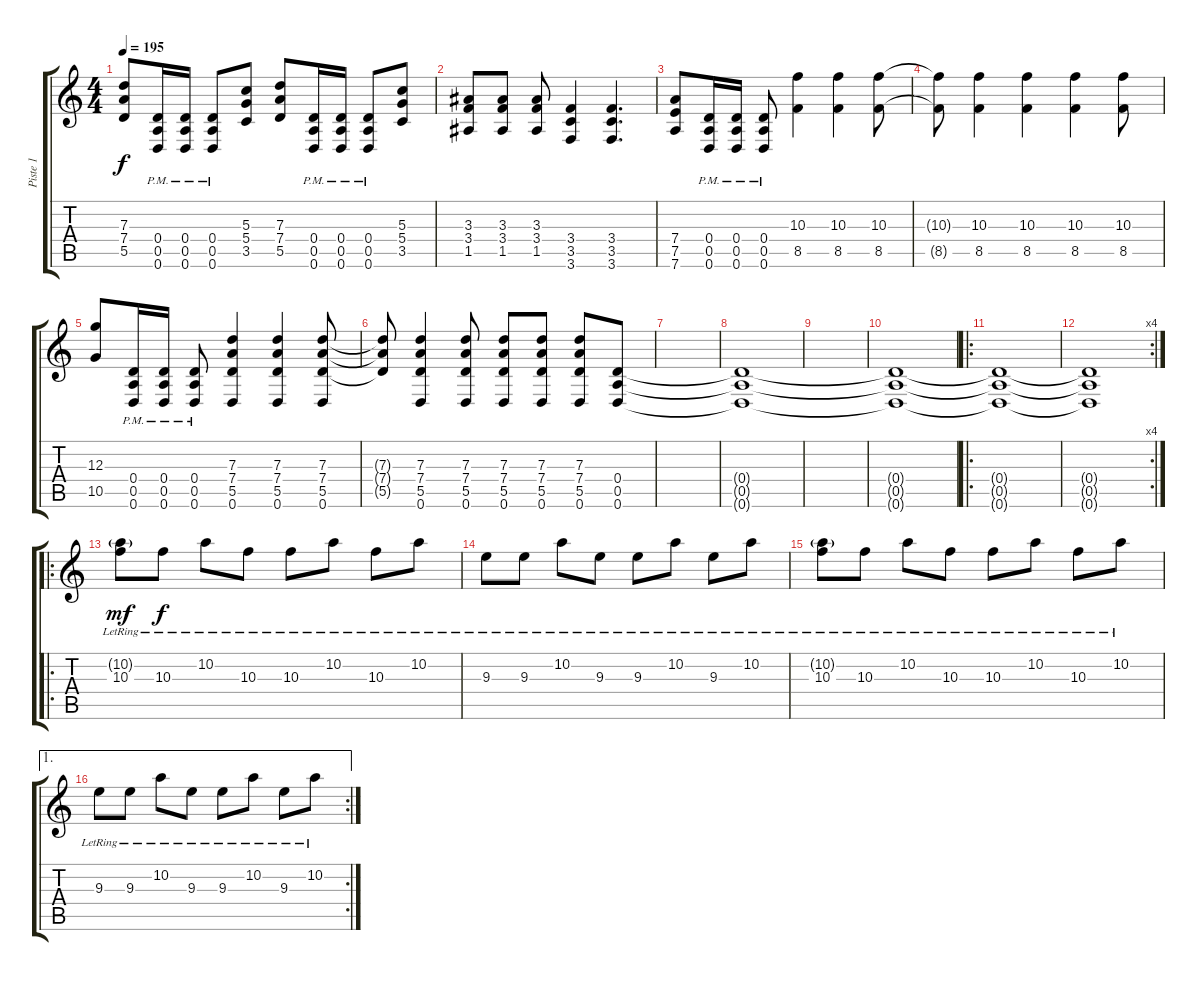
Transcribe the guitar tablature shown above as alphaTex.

\track ("Piste 1" "Piste 1") {instrument overdrivenguitar}
\staff {score tabs}
\tuning (E4 B3 G3 D3 A2 D2) {hide}
\ts (4 4)
\tempo 195
\clef g2
\ks c
(7.3 7.4 5.5).8{dy f} (0.4{pm} 0.5{pm} 0.6{pm}).16 (0.4{pm} 0.5{pm} 0.6{pm}).16 (0.4{pm} 0.5{pm} 0.6{pm}).8 (5.3 5.4 3.5).8 (7.3 7.4 5.5).8 (0.4{pm} 0.5{pm} 0.6{pm}).16 (0.4{pm} 0.5{pm} 0.6{pm}).16 (0.4{pm} 0.5{pm} 0.6{pm}).8 (5.3 5.4 3.5).8 |
(3.3 3.4 1.5).8 (3.3 3.4 1.5).8 (3.3 3.4 1.5).8 (3.4 3.5 3.6).4 (3.4 3.5 3.6).4{d} |
(7.4 7.5 7.6).8 (0.4{pm} 0.5{pm} 0.6{pm}).16 (0.4{pm} 0.5{pm} 0.6{pm}).16 (0.4{pm} 0.5{pm} 0.6{pm}).8 (10.3 8.5).4 (10.3 8.5).4 (10.3 8.5).8 |
(10.3{t} 8.5{t}).8 (10.3 8.5).4 (10.3 8.5).4 (10.3 8.5).4 (10.3 8.5).8 |
(12.3 10.5).8 (0.4{pm} 0.5{pm} 0.6{pm}).16 (0.4{pm} 0.5{pm} 0.6{pm}).16 (0.4{pm} 0.5{pm} 0.6{pm}).8 (7.3 7.4 5.5 0.6).4 (7.3 7.4 5.5 0.6).4 (7.3 7.4 5.5 0.6).8 |
(7.3{t} 7.4{t} 5.5{t}).8 (7.3 7.4 5.5 0.6).4 (7.3 7.4 5.5 0.6).8 (7.3 7.4 5.5 0.6).8 (7.3 7.4 5.5 0.6).8 (7.3 7.4 5.5 0.6).8 (0.4 0.5 0.6).8 |
|
(0.4{t} 0.5{t} 0.6{t}).1 |
|
(0.4{t} 0.5{t} 0.6{t}).1 |
\ro
(0.4{t} 0.5{t} 0.6{t}).1 |
\rc 4
(0.4{t} 0.5{t} 0.6{t}).1 |
\ro
(10.2{g lr} 10.3{lr}).8{dy mf volume 7} 10.3{lr}.8{dy f} 10.2{lr}.8 10.3{lr}.8 10.3{lr}.8 10.2{lr}.8 10.3{lr}.8 10.2{lr}.8 |
9.3{lr}.8 9.3{lr}.8 10.2{lr}.8 9.3{lr}.8 9.3{lr}.8 10.2{lr}.8 9.3{lr}.8 10.2{lr}.8 |
(10.2{g lr} 10.3{lr}).8 10.3{lr}.8 10.2{lr}.8 10.3{lr}.8 10.3{lr}.8 10.2{lr}.8 10.3{lr}.8 10.2{lr}.8 |
\ae 1
\rc 2
9.3{lr}.8 9.3{lr}.8 10.2{lr}.8 9.3{lr}.8 9.3{lr}.8 10.2{lr}.8 9.3{lr}.8 10.2{lr}.8
